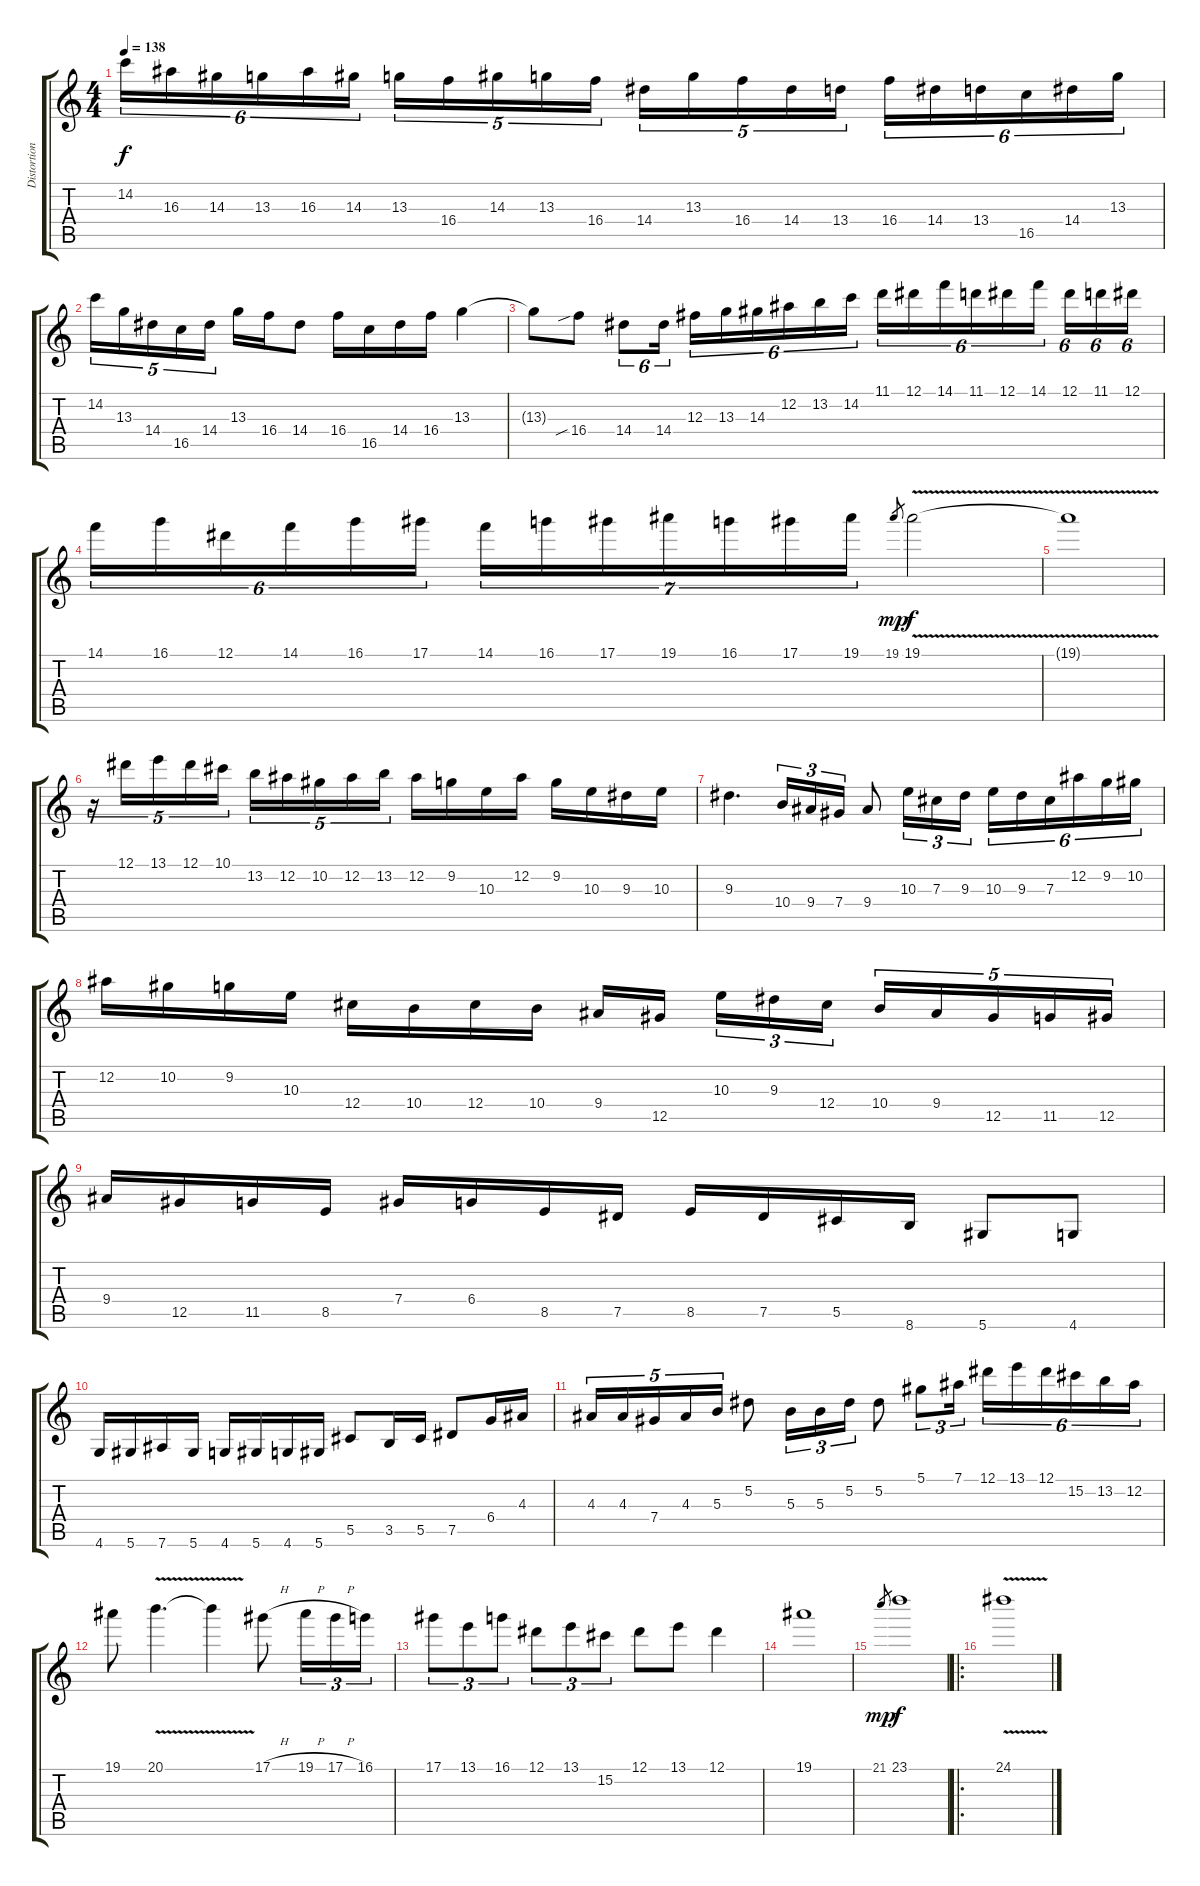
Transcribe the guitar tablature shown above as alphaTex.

\track ("Distortion guitar 1" "Distortion") {instrument distortionguitar}
\staff {score tabs}
\tuning (Eb4 Bb3 Gb3 Db3 Ab2 Eb2) {hide}
\ts (4 4)
\tempo 138
\clef g2
\ks c
14.2.16{tu (6 4) dy f} 16.3.16{tu (6 4)} 14.3.16{tu (6 4)} 13.3.16{tu (6 4)} 16.3.16{tu (6 4)} 14.3.16{tu (6 4)} 13.3.16{tu (5 4)} 16.4.16{tu (5 4)} 14.3.16{tu (5 4)} 13.3.16{tu (5 4)} 16.4.16{tu (5 4)} 14.4.16{tu (5 4)} 13.3.16{tu (5 4)} 16.4.16{tu (5 4)} 14.4.16{tu (5 4)} 13.4.16{tu (5 4)} 16.4.16{tu (6 4)} 14.4.16{tu (6 4)} 13.4.16{tu (6 4)} 16.5.16{tu (6 4)} 14.4.16{tu (6 4)} 13.3.16{tu (6 4)} |
14.2.16{tu (5 4)} 13.3.16{tu (5 4)} 14.4.16{tu (5 4)} 16.5.16{tu (5 4)} 14.4.16{tu (5 4)} 13.3.16 16.4.16 14.4.8 16.4.16 16.5.16 14.4.16 16.4.16 13.3.4 |
13.3{t}.8 16.4{sib}.8 14.4.8{tu (6 4)} 14.4.16{tu (6 4)} 12.3.16{tu (6 4)} 13.3.16{tu (6 4)} 14.3.16{tu (6 4)} 12.2.16{tu (6 4)} 13.2.16{tu (6 4)} 14.2.16{tu (6 4)} 11.1.16{tu (6 4)} 12.1.16{tu (6 4)} 14.1.16{tu (6 4)} 11.1.16{tu (6 4)} 12.1.16{tu (6 4)} 14.1.16{tu (6 4)} 12.1.16{tu (6 4)} 11.1.16{tu (6 4)} 12.1.16{tu (6 4)} |
14.1.16{tu (6 4)} 16.1.16{tu (6 4)} 12.1.16{tu (6 4)} 14.1.16{tu (6 4)} 16.1.16{tu (6 4)} 17.1.16{tu (6 4)} 14.1.16{tu (7 4)} 16.1.16{tu (7 4)} 17.1.16{tu (7 4)} 19.1.16{tu (7 4)} 16.1.16{tu (7 4)} 17.1.16{tu (7 4)} 19.1.16{tu (7 4)} 19.1.8{gr dy mp} 19.1{v}.2{dy f} |
19.1{t}.1 |
r.16{tu (5 4)} 12.1.16{tu (5 4)} 13.1.16{tu (5 4)} 12.1.16{tu (5 4)} 10.1.16{tu (5 4)} 13.2.16{tu (5 4)} 12.2.16{tu (5 4)} 10.2.16{tu (5 4)} 12.2.16{tu (5 4)} 13.2.16{tu (5 4)} 12.2.16 9.2.16 10.3.16 12.2.16 9.2.16 10.3.16 9.3.16 10.3.16 |
9.3.4{d} 10.4.16{tu (3 2)} 9.4.16{tu (3 2)} 7.4.16{tu (3 2)} 9.4.8 10.3.16{tu (3 2)} 7.3.16{tu (3 2)} 9.3.16{tu (3 2)} 10.3.16{tu (6 4)} 9.3.16{tu (6 4)} 7.3.16{tu (6 4)} 12.2.16{tu (6 4)} 9.2.16{tu (6 4)} 10.2.16{tu (6 4)} |
12.2.16 10.2.16 9.2.16 10.3.16 12.4.16 10.4.16 12.4.16 10.4.16 9.4.16 12.5.16 10.3.16{tu (3 2)} 9.3.16{tu (3 2)} 12.4.16{tu (3 2)} 10.4.16{tu (5 4)} 9.4.16{tu (5 4)} 12.5.16{tu (5 4)} 11.5.16{tu (5 4)} 12.5.16{tu (5 4)} |
9.4.16 12.5.16 11.5.16 8.5.16 7.4.16 6.4.16 8.5.16 7.5.16 8.5.16 7.5.16 5.5.16 8.6.16 5.6.8 4.6.8 |
4.6.16 5.6.16 7.6.16 5.6.16 4.6.16 5.6.16 4.6.16 5.6.16 5.5.8 3.5.16 5.5.16 7.5.8 6.4.16 4.3.16 |
4.3.16{tu (5 4)} 4.3.16{tu (5 4)} 7.4.16{tu (5 4)} 4.3.16{tu (5 4)} 5.3.16{tu (5 4)} 5.2.8 5.3.16{tu (3 2)} 5.3.16{tu (3 2)} 5.2.16{tu (3 2)} 5.2.8 5.1.8{tu (3 2)} 7.1.16{tu (3 2)} 12.1.16{tu (6 4)} 13.1.16{tu (6 4)} 12.1.16{tu (6 4)} 15.2.16{tu (6 4)} 13.2.16{tu (6 4)} 12.2.16{tu (6 4)} |
19.1.8 20.1{v}.4{d} 20.1{t}.4 17.1{h}.8 19.1{h}.16{tu (3 2)} 17.1{h}.16{tu (3 2)} 16.1.16{tu (3 2)} |
17.1.8{tu (3 2)} 13.1.8{tu (3 2)} 16.1.8{tu (3 2)} 12.1.8{tu (3 2)} 13.1.8{tu (3 2)} 15.2.8{tu (3 2)} 12.1.8 13.1.8 12.1.4 |
19.1.1 |
21.1.8{gr dy mp} 23.1.1{dy f} |
\ro
24.1{v}.1
